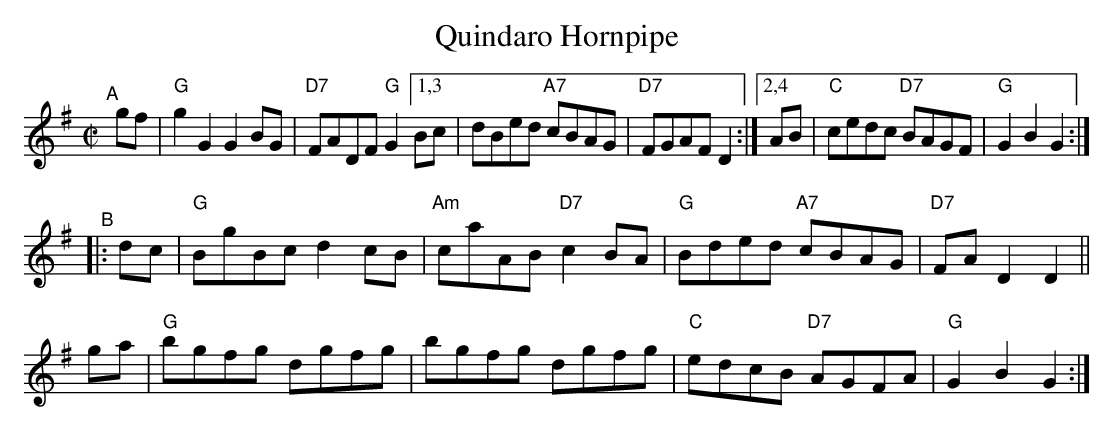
X:1
T: Quindaro Hornpipe
M: C|
K: G
"^A"[|]\
gf | "G"g2G2 G2BG | "D7"FADF "G"G2 [1,3 Bc | dBed "A7"cBAG | "D7"FGAF D2 \
                                 :|[2,4 AB | "C"cedc "D7"BAGF | "G"G2B2 G2 :|
"^B"|:\
dc | "G"BgBc d2cB | "Am"caAB "D7"c2BA | "G"Bded "A7"cBAG | "D7"FAD2 D2 ||
ga | "G"bgfg dgfg | bgfg dgfg | "C"edcB "D7"AGFA | "G"G2B2 G2 :|
